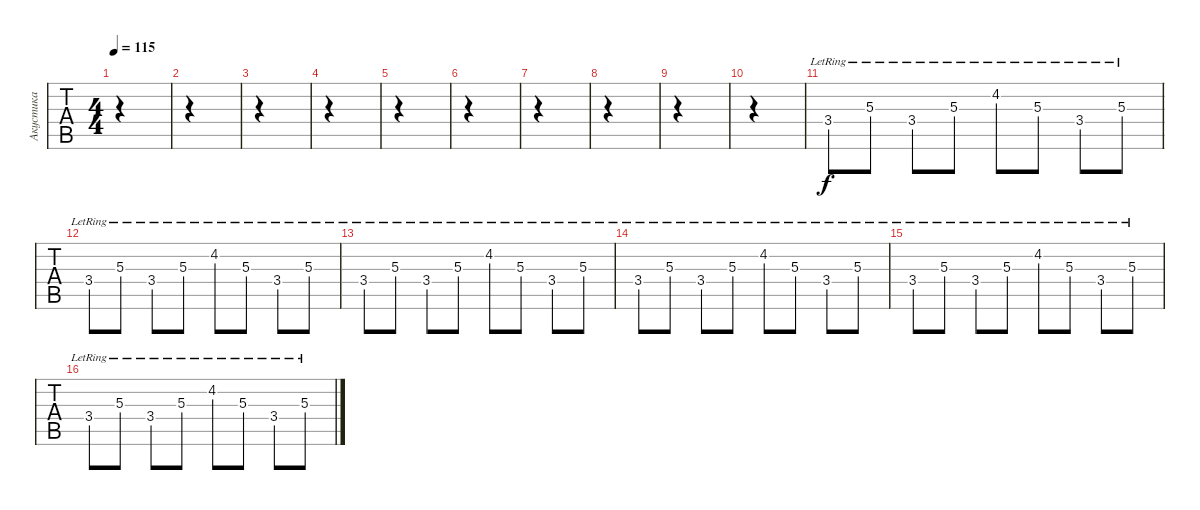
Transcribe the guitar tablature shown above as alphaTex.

\track ("Акустика " "Акустика ") {instrument acousticguitarsteel}
\staff {tabs}
\tuning (Eb4 Bb3 Gb3 Db3 Ab2 Db2) {hide}
\ts (4 4)
\tempo 115
\clef g2
\ks c
|
|
|
|
|
|
|
|
|
|
3.4{lr}.8{instrument acousticguitarsteel} 5.3{lr}.8 3.4{lr}.8 5.3{lr}.8 4.2{lr}.8 5.3{lr}.8 3.4{lr}.8 5.3{lr}.8 |
3.4{lr}.8{instrument acousticguitarsteel} 5.3{lr}.8 3.4{lr}.8 5.3{lr}.8 4.2{lr}.8 5.3{lr}.8 3.4{lr}.8 5.3{lr}.8 |
3.4{lr}.8{instrument acousticguitarsteel} 5.3{lr}.8 3.4{lr}.8 5.3{lr}.8 4.2{lr}.8 5.3{lr}.8 3.4{lr}.8 5.3{lr}.8 |
3.4{lr}.8{instrument acousticguitarsteel} 5.3{lr}.8 3.4{lr}.8 5.3{lr}.8 4.2{lr}.8 5.3{lr}.8 3.4{lr}.8 5.3{lr}.8 |
3.4{lr}.8{instrument acousticguitarsteel} 5.3{lr}.8 3.4{lr}.8 5.3{lr}.8 4.2{lr}.8 5.3{lr}.8 3.4{lr}.8 5.3{lr}.8 |
3.4{lr}.8 5.3{lr}.8 3.4{lr}.8 5.3{lr}.8 4.2{lr}.8 5.3{lr}.8 3.4{lr}.8 5.3{lr}.8
